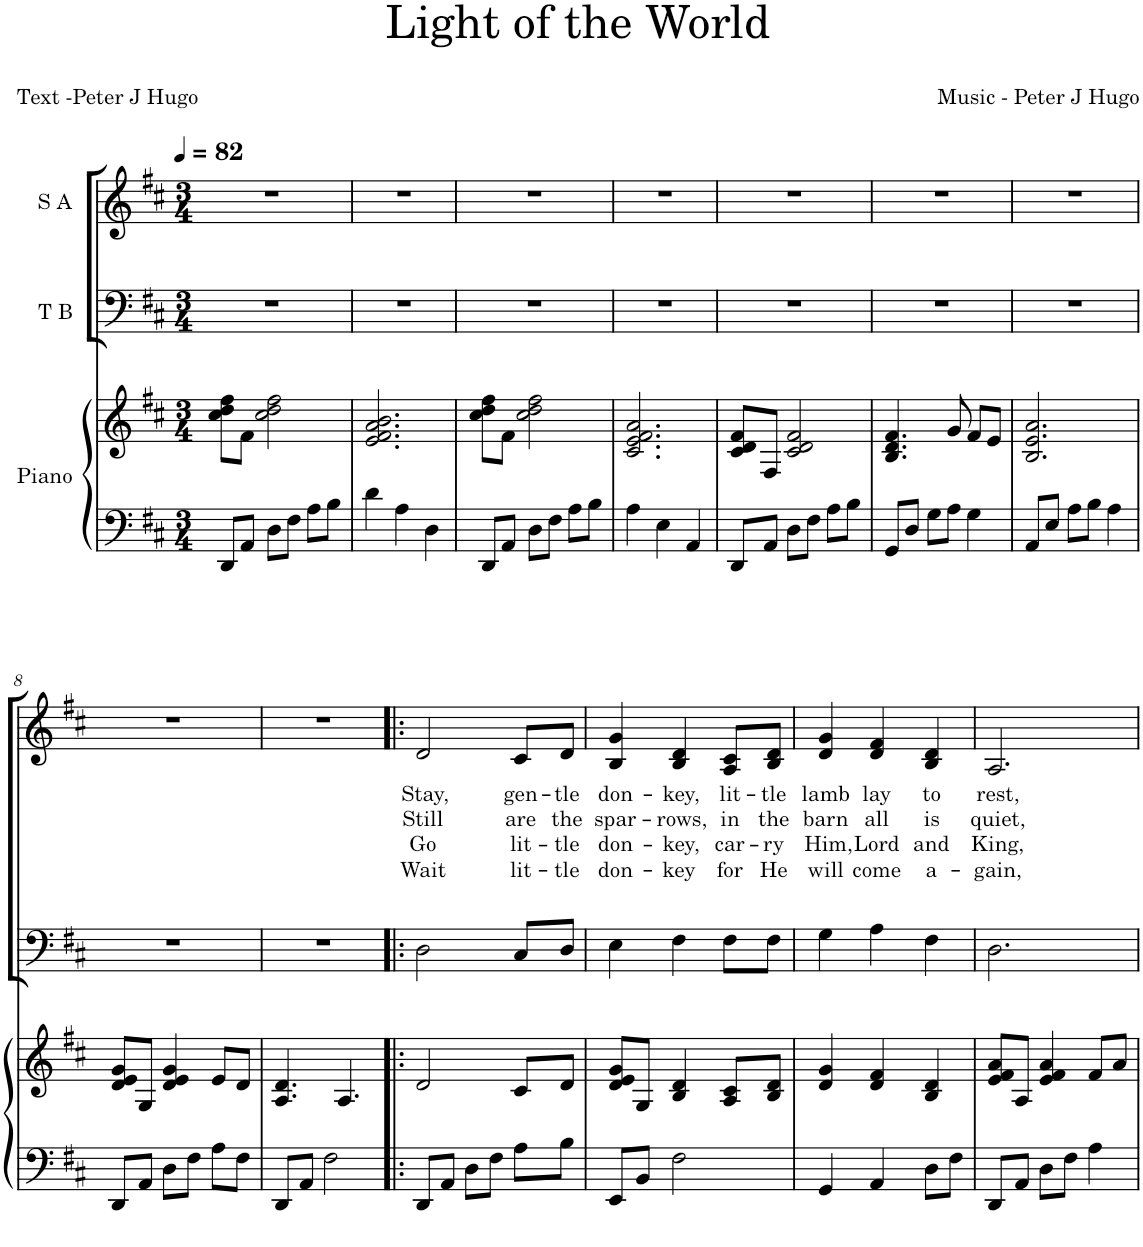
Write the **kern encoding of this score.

**kern	**kern	**kern	**kern	**text	**text	**text	**text
*part3	*part3	*part2	*part1	*part1	*part1	*part1	*part1
*staff4	*staff3	*staff2	*staff1	*staff1	*staff1	*staff1	*staff1
*I"Piano	*	*I"T B	*I"S A	*	*	*	*
*I'Pno	*	*	*	*	*	*	*
*clefF4	*clefG2	*clefF4	*clefG2	*	*	*	*
*k[f#c#]	*k[f#c#]	*k[f#c#]	*k[f#c#]	*	*	*	*
*M3/4	*M3/4	*M3/4	*M3/4	*	*	*	*
*MM82	*MM82	*MM82	*MM82	*	*	*	*
=1	=1	=1	=1	=1	=1	=1	=1
8DD/L	8cc#\ 8dd\ 8ff#\L	2.r	2.r	.	.	.	.
8AA/J	8f#\J	.	.	.	.	.	.
8D\L	2cc#\ 2dd\ 2ff#\	.	.	.	.	.	.
8F#\J	.	.	.	.	.	.	.
8A\L	.	.	.	.	.	.	.
8B\J	.	.	.	.	.	.	.
=2	=2	=2	=2	=2	=2	=2	=2
4d\	2.e/ 2.f#/ 2.a/ 2.b/	2.r	2.r	.	.	.	.
4A\	.	.	.	.	.	.	.
4D\	.	.	.	.	.	.	.
=3	=3	=3	=3	=3	=3	=3	=3
8DD/L	8cc#\ 8dd\ 8ff#\L	2.r	2.r	.	.	.	.
8AA/J	8f#\J	.	.	.	.	.	.
8D\L	2cc#\ 2dd\ 2ff#\	.	.	.	.	.	.
8F#\J	.	.	.	.	.	.	.
8A\L	.	.	.	.	.	.	.
8B\J	.	.	.	.	.	.	.
=4	=4	=4	=4	=4	=4	=4	=4
4A\	2.c#/ 2.e/ 2.f#/ 2.a/	2.r	2.r	.	.	.	.
4E\	.	.	.	.	.	.	.
4AA/	.	.	.	.	.	.	.
=5	=5	=5	=5	=5	=5	=5	=5
8DD/L	8c#/ 8d/ 8f#/L	2.r	2.r	.	.	.	.
8AA/J	8F#/J	.	.	.	.	.	.
8D\L	2c#/ 2d/ 2f#/	.	.	.	.	.	.
8F#\J	.	.	.	.	.	.	.
8A\L	.	.	.	.	.	.	.
8B\J	.	.	.	.	.	.	.
=6	=6	=6	=6	=6	=6	=6	=6
8GG/L	4.B/ 4.d/ 4.f#/	2.r	2.r	.	.	.	.
8D/J	.	.	.	.	.	.	.
8G\L	.	.	.	.	.	.	.
8A\J	8g/	.	.	.	.	.	.
4G\	8f#/L	.	.	.	.	.	.
.	8e/J	.	.	.	.	.	.
=7	=7	=7	=7	=7	=7	=7	=7
8AA/L	2.B/ 2.e/ 2.a/	2.r	2.r	.	.	.	.
8E/J	.	.	.	.	.	.	.
8A\L	.	.	.	.	.	.	.
8B\J	.	.	.	.	.	.	.
4A\	.	.	.	.	.	.	.
!!LO:LB:g=z
=8	=8	=8	=8	=8	=8	=8	=8
8DD/L	8d/ 8e/ 8g/L	2.r	2.r	.	.	.	.
8AA/J	8G/J	.	.	.	.	.	.
8D\L	4d/ 4e/ 4g/	.	.	.	.	.	.
8F#\J	.	.	.	.	.	.	.
8A\L	8e/L	.	.	.	.	.	.
8F#\J	8d/J	.	.	.	.	.	.
=9	=9	=9	=9	=9	=9	=9	=9
8DD/L	4.A/ 4.d/	2.r	2.r	.	.	.	.
8AA/J	.	.	.	.	.	.	.
2F#\	.	.	.	.	.	.	.
.	4.A/	.	.	.	.	.	.
=10!|:	=10!|:	=10!|:	=10!|:	=10!|:	=10!|:	=10!|:	=10!|:
!	!	!	!	!LO:LY:b	!LO:LY:b	!LO:LY:b	!LO:LY:b
8DD/L	2d/	2D\	2d/	Stay,	Still	Go	Wait
8AA/J	.	.	.	.	.	.	.
8D\L	.	.	.	.	.	.	.
8F#\J	.	.	.	.	.	.	.
!	!	!	!	!LO:LY:b	!LO:LY:b	!LO:LY:b	!LO:LY:b
8A\L	8c#/L	8C#/L	8c#/L	gen-	are	lit-	lit-
!	!	!	!	!LO:LY:b	!LO:LY:b	!LO:LY:b	!LO:LY:b
8B\J	8d/J	8D/J	8d/J	-tle	the	-tle	-tle
=11	=11	=11	=11	=11	=11	=11	=11
!	!	!	!	!LO:LY:b	!LO:LY:b	!LO:LY:b	!LO:LY:b
8EE/L	8d/ 8e/ 8g/L	4E\	4B/ 4g/	don-	spar-	don-	don-
8BB/J	8G/J	.	.	.	.	.	.
!	!	!	!	!LO:LY:b	!LO:LY:b	!LO:LY:b	!LO:LY:b
2F#\	4B/ 4d/	4F#\	4B/ 4d/	-key,	-rows,	-key,	-key
!	!	!	!	!LO:LY:b	!LO:LY:b	!LO:LY:b	!LO:LY:b
.	8A/ 8c#/L	8F#\L	8A/ 8c#/L	lit-	in	car-	for
!	!	!	!	!LO:LY:b	!LO:LY:b	!LO:LY:b	!LO:LY:b
.	8B/ 8d/J	8F#\J	8B/ 8d/J	-tle	the	-ry	He
=12	=12	=12	=12	=12	=12	=12	=12
!	!	!	!	!LO:LY:b	!LO:LY:b	!LO:LY:b	!LO:LY:b
4GG/	4d/ 4g/	4G\	4d/ 4g/	lamb	barn	Him,	will
!	!	!	!	!LO:LY:b	!LO:LY:b	!LO:LY:b	!LO:LY:b
4AA/	4d/ 4f#/	4A\	4d/ 4f#/	lay	all	Lord	come
!	!	!	!	!LO:LY:b	!LO:LY:b	!LO:LY:b	!LO:LY:b
8D\L	4B/ 4d/	4F#\	4B/ 4d/	to	is	and	a-
8F#\J	.	.	.	.	.	.	.
=13	=13	=13	=13	=13	=13	=13	=13
!	!	!	!	!LO:LY:b	!LO:LY:b	!LO:LY:b	!LO:LY:b
8DD/L	8e/ 8f#/ 8a/L	2.D\	2.A/	rest,	quiet,	King,	-gain,
8AA/J	8A/J	.	.	.	.	.	.
8D\L	4e/ 4f#/ 4a/	.	.	.	.	.	.
8F#\J	.	.	.	.	.	.	.
4A\	8f#/L	.	.	.	.	.	.
.	8a/J	.	.	.	.	.	.
=	=	=	=	=	=	=	=
*-	*-	*-	*-	*-	*-	*-	*-
